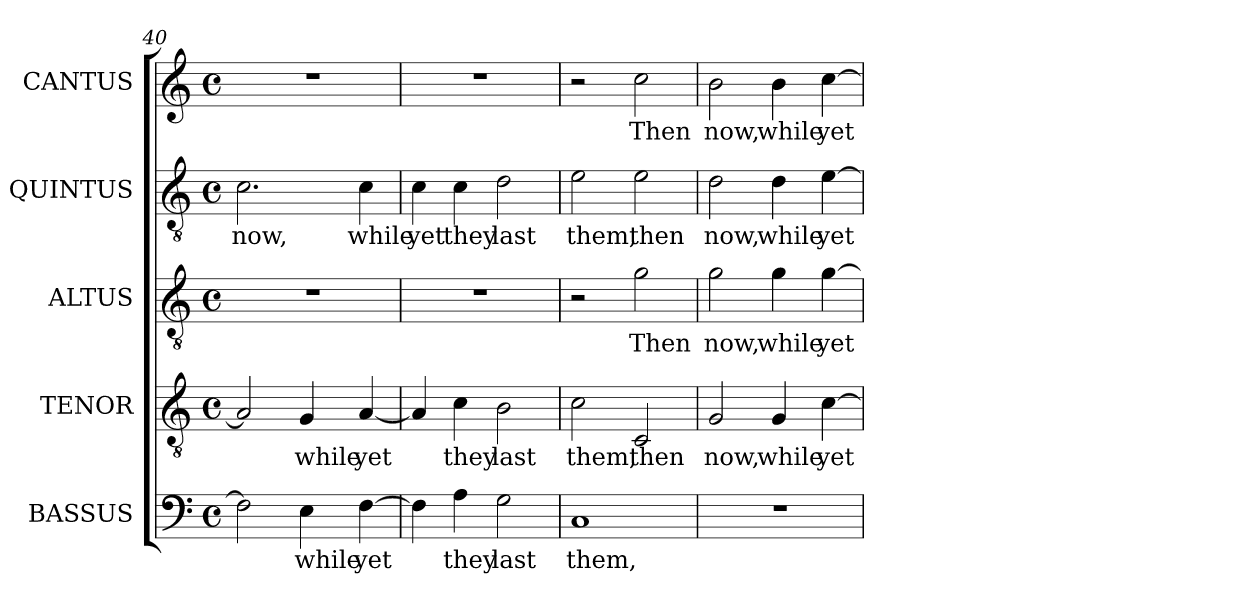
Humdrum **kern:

**kern	**text	**kern	**text	**kern	**text	**kern	**text	**kern	**text
*part5	*part5	*part4	*part4	*part3	*part3	*part2	*part2	*part1	*part1
*staff5	*staff5	*staff4	*staff4	*staff3	*staff3	*staff2	*staff2	*staff1	*staff1
*I"BASSUS	*	*I"TENOR	*	*I"ALTUS	*	*I"QUINTUS	*	*I"CANTUS	*
*I'B	*	*I'T	*	*I'A	*	*	*	*I'S	*
*clefF4	*	*clefGv2	*	*clefGv2	*	*clefGv2	*	*clefG2	*
*	*	*ITrd7c12	*	*ITrd7c12	*	*ITrd7c12	*	*	*
*k[]	*	*k[]	*	*k[]	*	*k[]	*	*k[]	*
*C:	*	*C:	*	*C:	*	*C:	*	*C:	*
*M4/4	*	*M4/4	*	*M4/4	*	*M4/4	*	*M4/4	*
*met(c)	*	*met(c)	*	*met(c)	*	*met(c)	*	*met(c)	*
=40	=40	=40	=40	=40	=40	=40	=40	=40	=40
!	!	!	!	!	!	!	!LO:LY:b:color=#000000	!	!
2Fi\]	.	2AAi/]	.	1r	.	2.Ci\	now,	1r	.
!	!LO:LY:b:color=#000000	!	!	!	!	!	!	!	!
!	!	!	!LO:LY:b:color=#000000	!	!	!	!	!	!
4Ei\	while	4GGi/	while	.	.	.	.	.	.
!	!LO:LY:b:color=#000000	!	!	!	!	!	!	!	!
!	!	!	!LO:LY:b:color=#000000	!	!	!	!	!	!
!	!	!	!	!	!	!	!LO:LY:b:color=#000000	!	!
[>4Fi\	yet	[<4AAi/	yet	.	.	4Ci\	while	.	.
!!LO:PB:g=z
=41	=41	=41	=41	=41	=41	=41	=41	=41	=41
!	!	!	!	!	!	!	!LO:LY:b:color=#000000	!	!
4Fi\]	.	4AAi/]	.	1r	.	4Ci\	yet	1r	.
!	!LO:LY:b:color=#000000	!	!	!	!	!	!	!	!
!	!	!	!LO:LY:b:color=#000000	!	!	!	!	!	!
!	!	!	!	!	!	!	!LO:LY:b:color=#000000	!	!
4Ai\	they	4Ci\	they	.	.	4Ci\	they	.	.
!	!LO:LY:b:color=#000000	!	!	!	!	!	!	!	!
!	!	!	!LO:LY:b:color=#000000	!	!	!	!	!	!
!	!	!	!	!	!	!	!LO:LY:b:color=#000000	!	!
2Gi\	last	2BBi\	last	.	.	2Di\	last	.	.
=42	=42	=42	=42	=42	=42	=42	=42	=42	=42
!	!LO:LY:b:color=#000000	!	!	!	!	!	!	!	!
!	!	!	!LO:LY:b:color=#000000	!	!	!	!	!	!
!	!	!	!	!	!	!	!LO:LY:b:color=#000000	!	!
1Ci	them,	2Ci\	them,	2r	.	2Ei\	them,	2r	.
!	!	!	!LO:LY:b:color=#000000	!	!	!	!	!	!
!	!	!	!	!	!LO:LY:b:color=#000000	!	!	!	!
!	!	!	!	!	!	!	!LO:LY:b:color=#000000	!	!
!	!	!	!	!	!	!	!	!	!LO:LY:b:color=#000000
.	.	2CCi/	then	2Gi\	Then	2Ei\	then	2cci\	Then
=43	=43	=43	=43	=43	=43	=43	=43	=43	=43
!	!	!	!LO:LY:b:color=#000000	!	!	!	!	!	!
!	!	!	!	!	!LO:LY:b:color=#000000	!	!	!	!
!	!	!	!	!	!	!	!LO:LY:b:color=#000000	!	!
!	!	!	!	!	!	!	!	!	!LO:LY:b:color=#000000
1r	.	2GGi/	now,	2Gi\	now,	2Di\	now,	2bi\	now,
!	!	!	!LO:LY:b:color=#000000	!	!	!	!	!	!
!	!	!	!	!	!LO:LY:b:color=#000000	!	!	!	!
!	!	!	!	!	!	!	!LO:LY:b:color=#000000	!	!
!	!	!	!	!	!	!	!	!	!LO:LY:b:color=#000000
.	.	4GGi/	while	4Gi\	while	4Di\	while	4bi\	while
!	!	!	!LO:LY:b:color=#000000	!	!	!	!	!	!
!	!	!	!	!	!LO:LY:b:color=#000000	!	!	!	!
!	!	!	!	!	!	!	!LO:LY:b:color=#000000	!	!
!	!	!	!	!	!	!	!	!	!LO:LY:b:color=#000000
.	.	[>4Ci\	yet	[>4Gi\	yet	[>4Ei\	yet	[>4cci\	yet
=	=	=	=	=	=	=	=	=	=
*-	*-	*-	*-	*-	*-	*-	*-	*-	*-
